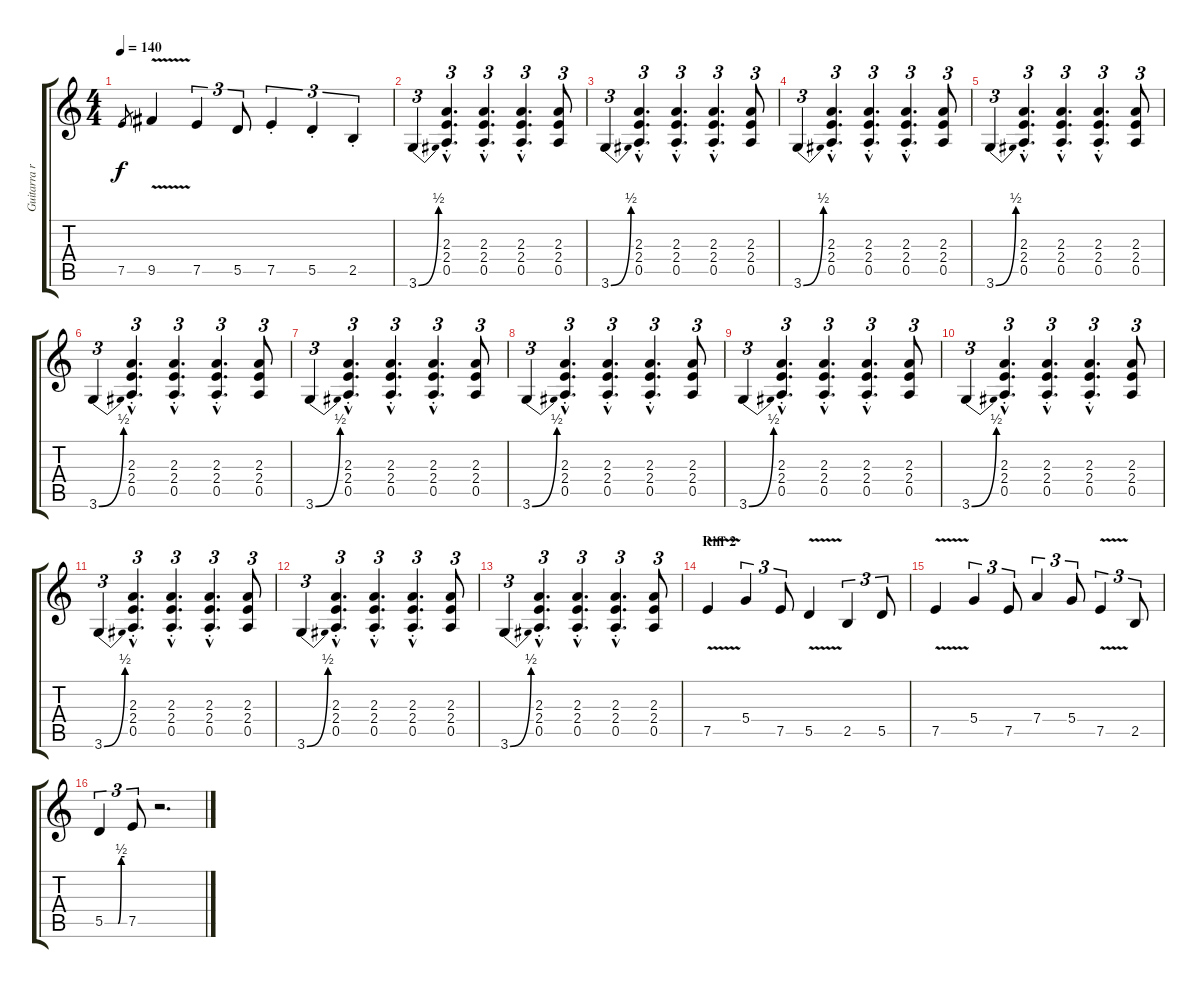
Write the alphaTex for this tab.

\track ("Guitarra rítmica" "Guitarra r") {instrument electricguitarjazz}
\staff {score tabs}
\tuning (E4 B3 G3 D3 A2 E2) {hide}
\ts (4 4)
\tempo 140
\clef g2
\ks c
7.5.8{gr dy f} 9.5{v}.4 7.5.4{tu (3 2)} 5.5.8{tu (3 2)} 7.5{st}.4{tu (3 2)} 5.5{st}.4{tu (3 2)} 2.5{st}.4{tu (3 2)} |
3.6{be (bend 0 0 60 2)}.4{tu (3 2) instrument distortionguitar} (2.3{hac st} 2.4{hac st} 0.5{hac st}).4{d tu (3 2)} (2.3{hac st} 2.4{hac st} 0.5{hac st}).4{d tu (3 2)} (2.3{hac st} 2.4{hac st} 0.5{hac st}).4{d tu (3 2)} (2.3 2.4 0.5).8{tu (3 2)} |
3.6{be (bend 0 0 60 2)}.4{tu (3 2)} (2.3{hac st} 2.4{hac st} 0.5{hac st}).4{d tu (3 2)} (2.3{hac st} 2.4{hac st} 0.5{hac st}).4{d tu (3 2)} (2.3{hac st} 2.4{hac st} 0.5{hac st}).4{d tu (3 2)} (2.3 2.4 0.5).8{tu (3 2)} |
3.6{be (bend 0 0 60 2)}.4{tu (3 2)} (2.3{hac st} 2.4{hac st} 0.5{hac st}).4{d tu (3 2)} (2.3{hac st} 2.4{hac st} 0.5{hac st}).4{d tu (3 2)} (2.3{hac st} 2.4{hac st} 0.5{hac st}).4{d tu (3 2)} (2.3 2.4 0.5).8{tu (3 2)} |
3.6{be (bend 0 0 60 2)}.4{tu (3 2)} (2.3{hac st} 2.4{hac st} 0.5{hac st}).4{d tu (3 2)} (2.3{hac st} 2.4{hac st} 0.5{hac st}).4{d tu (3 2)} (2.3{hac st} 2.4{hac st} 0.5{hac st}).4{d tu (3 2)} (2.3 2.4 0.5).8{tu (3 2)} |
3.6{be (bend 0 0 60 2)}.4{tu (3 2)} (2.3{hac st} 2.4{hac st} 0.5{hac st}).4{d tu (3 2)} (2.3{hac st} 2.4{hac st} 0.5{hac st}).4{d tu (3 2)} (2.3{hac st} 2.4{hac st} 0.5{hac st}).4{d tu (3 2)} (2.3 2.4 0.5).8{tu (3 2)} |
3.6{be (bend 0 0 60 2)}.4{tu (3 2)} (2.3{hac st} 2.4{hac st} 0.5{hac st}).4{d tu (3 2)} (2.3{hac st} 2.4{hac st} 0.5{hac st}).4{d tu (3 2)} (2.3{hac st} 2.4{hac st} 0.5{hac st}).4{d tu (3 2)} (2.3 2.4 0.5).8{tu (3 2)} |
3.6{be (bend 0 0 60 2)}.4{tu (3 2)} (2.3{hac st} 2.4{hac st} 0.5{hac st}).4{d tu (3 2)} (2.3{hac st} 2.4{hac st} 0.5{hac st}).4{d tu (3 2)} (2.3{hac st} 2.4{hac st} 0.5{hac st}).4{d tu (3 2)} (2.3 2.4 0.5).8{tu (3 2)} |
3.6{be (bend 0 0 60 2)}.4{tu (3 2)} (2.3{hac st} 2.4{hac st} 0.5{hac st}).4{d tu (3 2)} (2.3{hac st} 2.4{hac st} 0.5{hac st}).4{d tu (3 2)} (2.3{hac st} 2.4{hac st} 0.5{hac st}).4{d tu (3 2)} (2.3 2.4 0.5).8{tu (3 2)} |
3.6{be (bend 0 0 60 2)}.4{tu (3 2)} (2.3{hac st} 2.4{hac st} 0.5{hac st}).4{d tu (3 2)} (2.3{hac st} 2.4{hac st} 0.5{hac st}).4{d tu (3 2)} (2.3{hac st} 2.4{hac st} 0.5{hac st}).4{d tu (3 2)} (2.3 2.4 0.5).8{tu (3 2)} |
3.6{be (bend 0 0 60 2)}.4{tu (3 2)} (2.3{hac st} 2.4{hac st} 0.5{hac st}).4{d tu (3 2)} (2.3{hac st} 2.4{hac st} 0.5{hac st}).4{d tu (3 2)} (2.3{hac st} 2.4{hac st} 0.5{hac st}).4{d tu (3 2)} (2.3 2.4 0.5).8{tu (3 2)} |
3.6{be (bend 0 0 60 2)}.4{tu (3 2)} (2.3{hac st} 2.4{hac st} 0.5{hac st}).4{d tu (3 2)} (2.3{hac st} 2.4{hac st} 0.5{hac st}).4{d tu (3 2)} (2.3{hac st} 2.4{hac st} 0.5{hac st}).4{d tu (3 2)} (2.3 2.4 0.5).8{tu (3 2)} |
3.6{be (bend 0 0 60 2)}.4{tu (3 2)} (2.3{hac st} 2.4{hac st} 0.5{hac st}).4{d tu (3 2)} (2.3{hac st} 2.4{hac st} 0.5{hac st}).4{d tu (3 2)} (2.3{hac st} 2.4{hac st} 0.5{hac st}).4{d tu (3 2)} (2.3 2.4 0.5).8{tu (3 2)} |
\section ("" "Riff 2")
7.5{v}.4{instrument electricguitarjazz} 5.4.4{tu (3 2)} 7.5.8{tu (3 2)} 5.5{v}.4 2.5.4{tu (3 2)} 5.5.8{tu (3 2)} |
7.5{v}.4 5.4.4{tu (3 2)} 7.5.8{tu (3 2)} 7.4.4{tu (3 2)} 5.4.8{tu (3 2)} 7.5{v}.4{tu (3 2)} 2.5.8{tu (3 2)} |
5.5{be (custom 0 0 40 0 50 2 60 2)}.4{tu (3 2)} 7.5.8{tu (3 2)} r.2{d}
